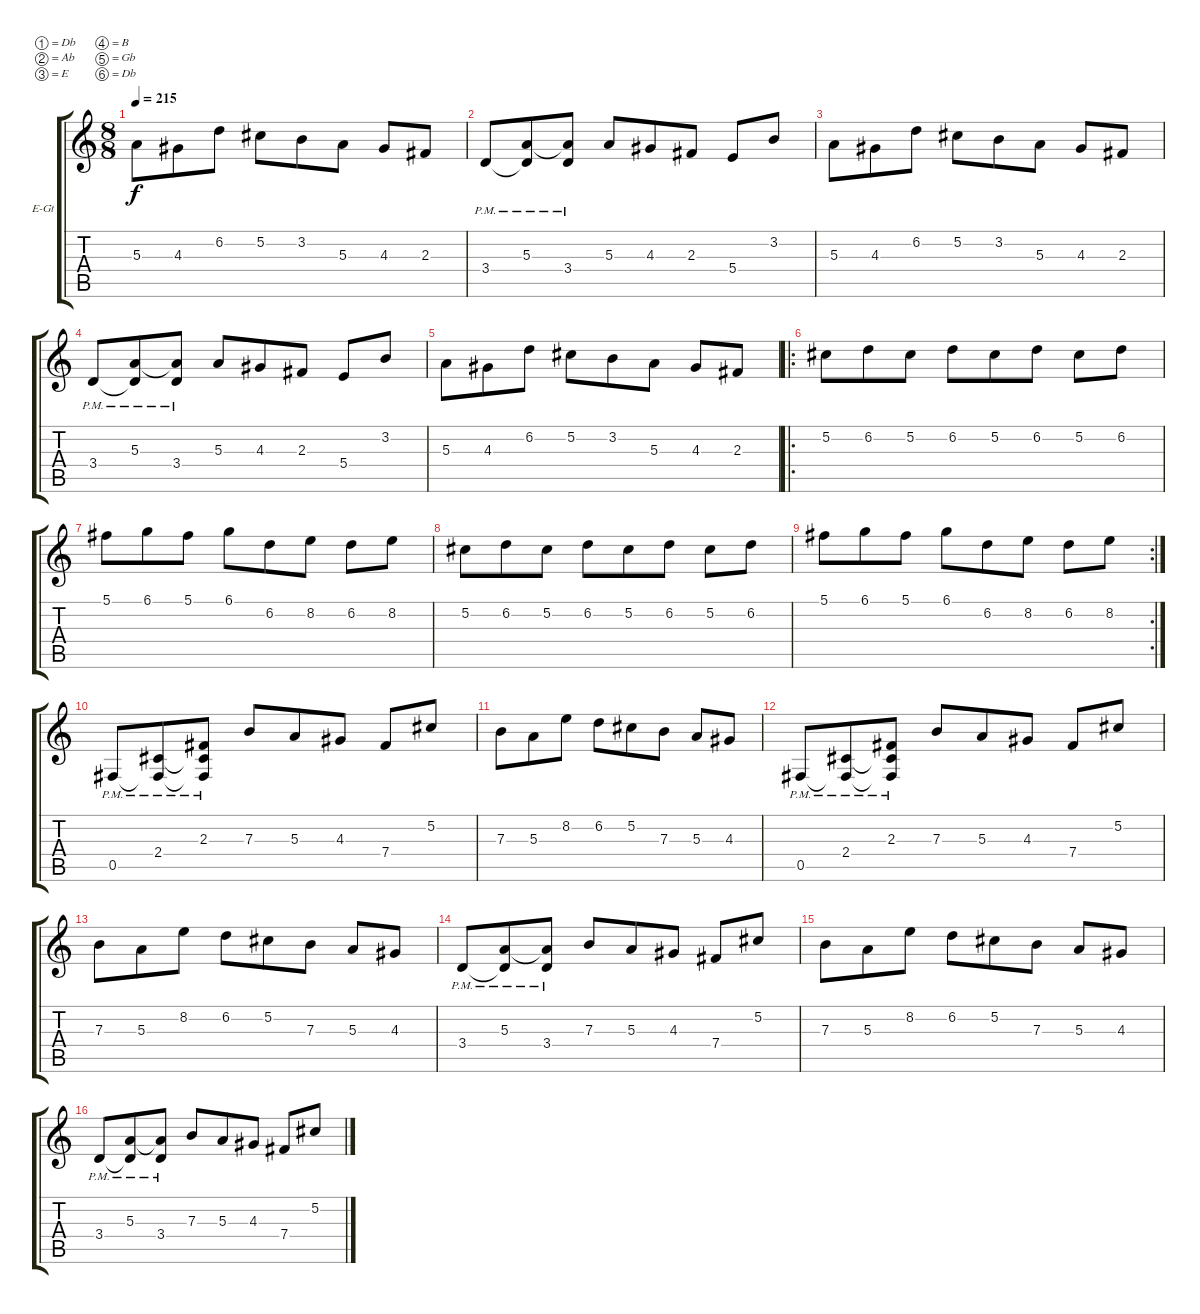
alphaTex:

\bracketExtendMode groupsimilarinstruments
\firstSystemTrackNameOrientation horizontal
\otherSystemsTrackNameOrientation horizontal
\track ("Phil Demmel" "E-Gt") {instrument distortionguitar}
\staff {score tabs}
\tuning (Db4 Ab3 E3 B2 Gb2 Db2)
\ts (8 8)
\tempo 215
\clef g2
\ks c
5.3.8{dy f} 4.3.8 6.2.8 5.2.8 3.2.8 5.3.8 4.3.8 2.3.8 |
3.4{pm}.8 (5.3{pm} 3.4{pm t}).8 (3.4{pm} 5.3{pm t}).8 5.3.8 4.3.8 2.3.8 5.4.8 3.2.8 |
5.3.8 4.3.8 6.2.8 5.2.8 3.2.8 5.3.8 4.3.8 2.3.8 |
3.4{pm}.8 (5.3{pm} 3.4{pm t}).8 (3.4{pm} 5.3{pm t}).8 5.3.8 4.3.8 2.3.8 5.4.8 3.2.8 |
5.3.8 4.3.8 6.2.8 5.2.8 3.2.8 5.3.8 4.3.8 2.3.8 |
\ro
5.2.8 6.2.8 5.2.8 6.2.8 5.2.8 6.2.8 5.2.8 6.2.8 |
5.1.8 6.1.8 5.1.8 6.1.8 6.2.8 8.2.8 6.2.8 8.2.8 |
5.2.8 6.2.8 5.2.8 6.2.8 5.2.8 6.2.8 5.2.8 6.2.8 |
\rc 2
5.1.8 6.1.8 5.1.8 6.1.8 6.2.8 8.2.8 6.2.8 8.2.8 |
0.5{pm}.8 (2.4{pm} 0.5{pm t}).8 (2.3{pm} 0.5{pm t} 2.4{pm t}).8 7.3.8 5.3.8 4.3.8 7.4.8 5.2.8 |
7.3.8 5.3.8 8.2.8 6.2.8 5.2.8 7.3.8 5.3.8 4.3.8 |
0.5{pm}.8 (2.4{pm} 0.5{pm t}).8 (2.3{pm} 0.5{pm t} 2.4{pm t}).8 7.3.8 5.3.8 4.3.8 7.4.8 5.2.8 |
7.3.8 5.3.8 8.2.8 6.2.8 5.2.8 7.3.8 5.3.8 4.3.8 |
3.4{pm}.8 (5.3{pm} 3.4{pm t}).8 (3.4{pm} 5.3{pm t}).8 7.3.8 5.3.8 4.3.8 7.4.8 5.2.8 |
7.3.8 5.3.8 8.2.8 6.2.8 5.2.8 7.3.8 5.3.8 4.3.8 |
3.4{pm}.8 (5.3{pm} 3.4{pm t}).8 (3.4{pm} 5.3{pm t}).8 7.3.8 5.3.8 4.3.8 7.4.8 5.2.8
